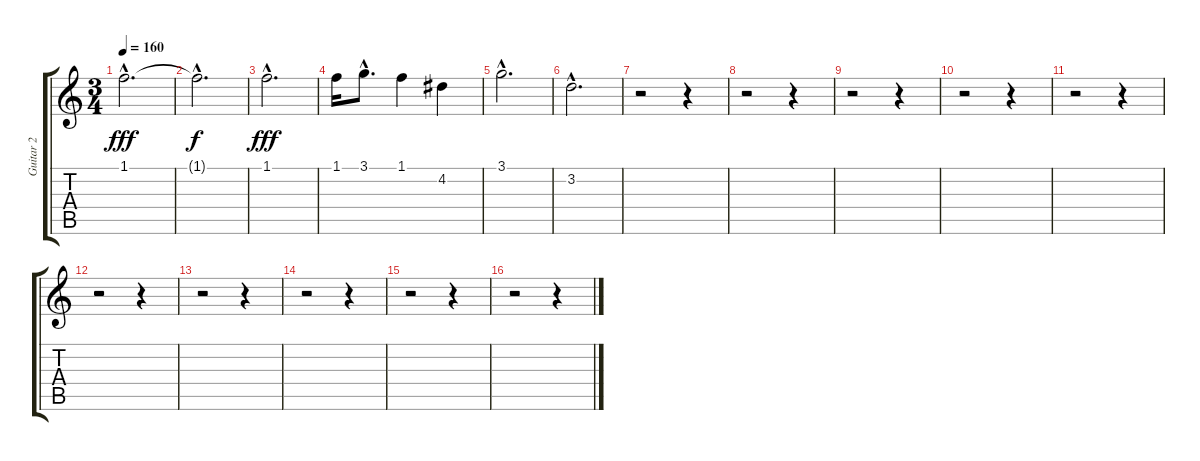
\track ("Guitar 2" "Guitar 2") {instrument distortionguitar}
\staff {score tabs}
\tuning (E4 B3 G3 D3 A2 E2) {hide}
\ts (3 4)
\tempo 160
\clef g2
\ks c
1.1{hac}.2{d dy fff} |
1.1{hac t}.2{d dy f} |
1.1{hac}.2{d dy fff} |
1.1.16 3.1{hac}.8{d} 1.1.4 4.2.4 |
3.1{hac}.2{d} |
3.2{hac}.2{d} |
r.2 r.4 |
r.2 r.4 |
r.2 r.4 |
r.2 r.4 |
r.2 r.4 |
r.2 r.4 |
r.2 r.4 |
r.2 r.4 |
r.2 r.4 |
r.2 r.4
